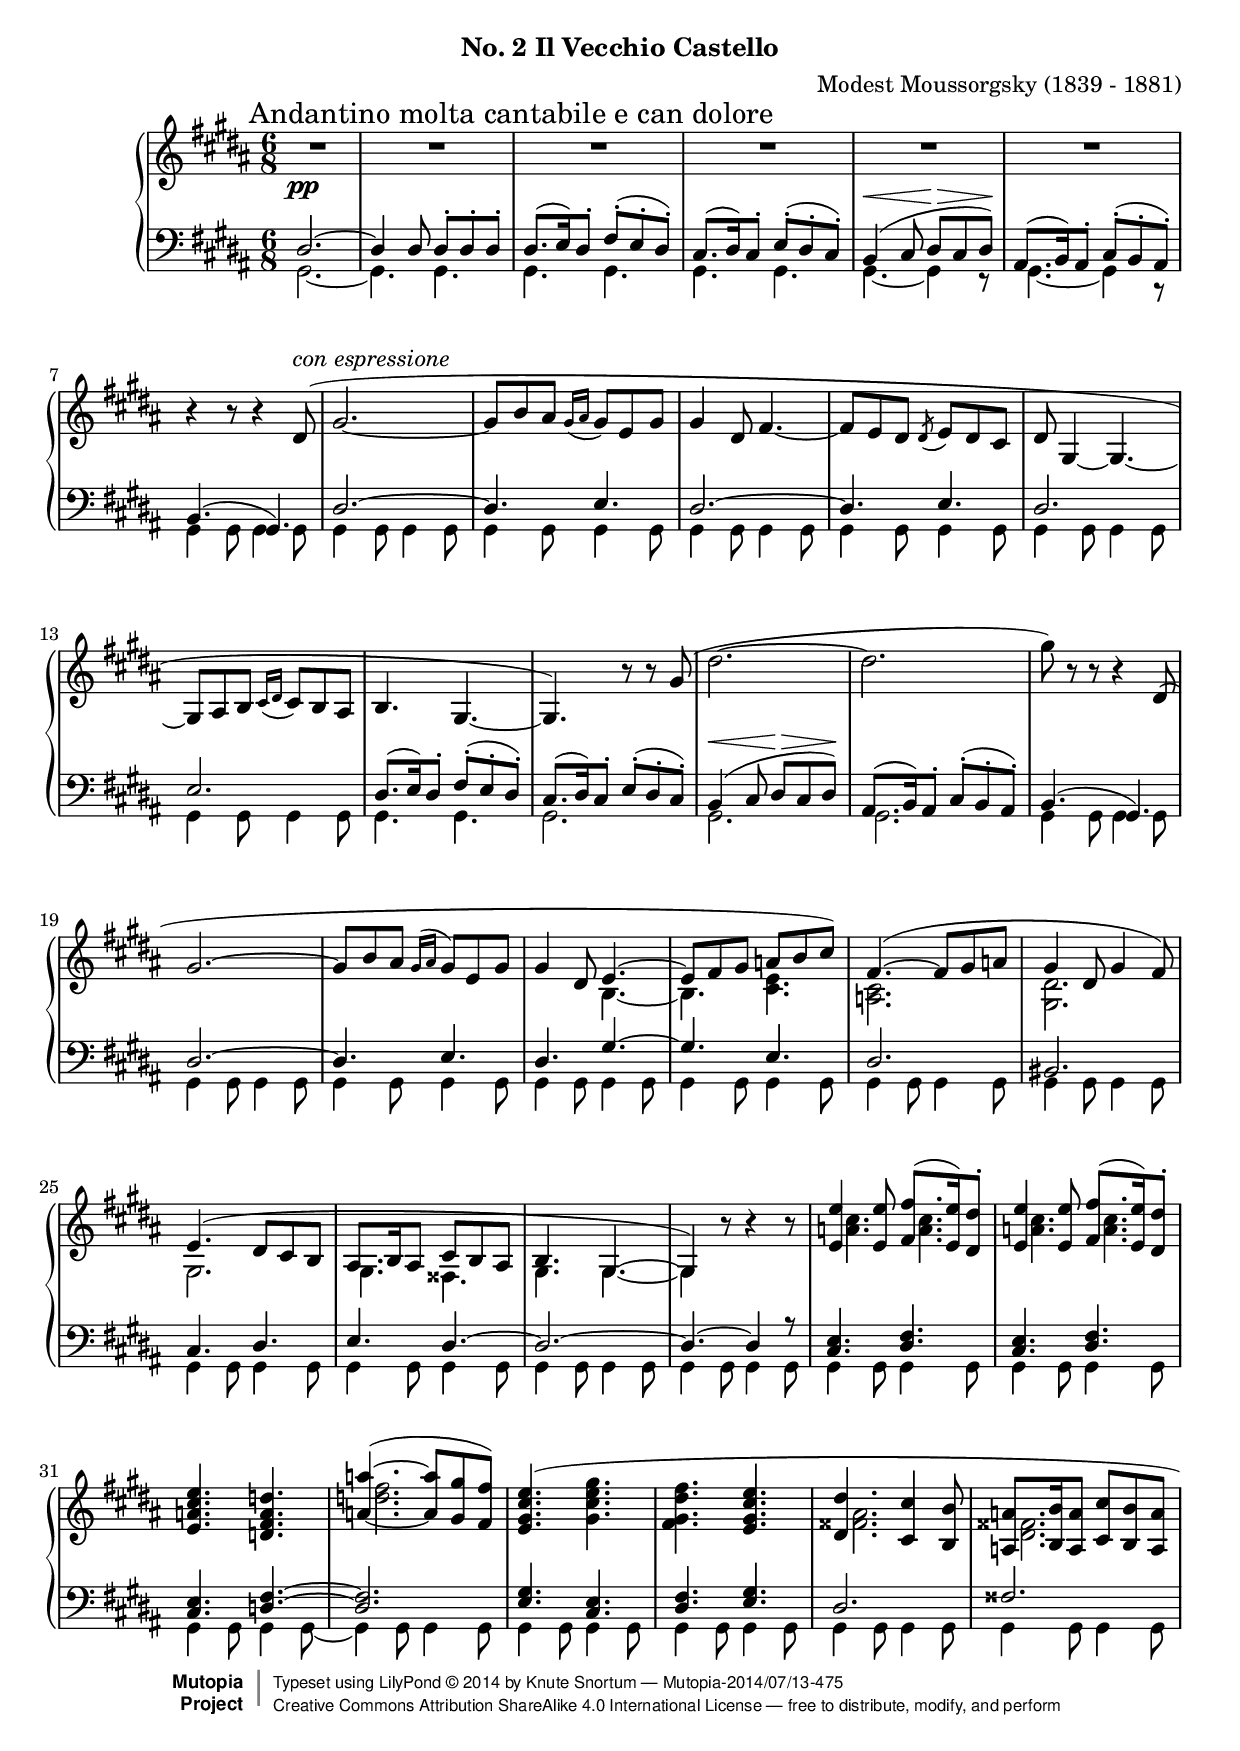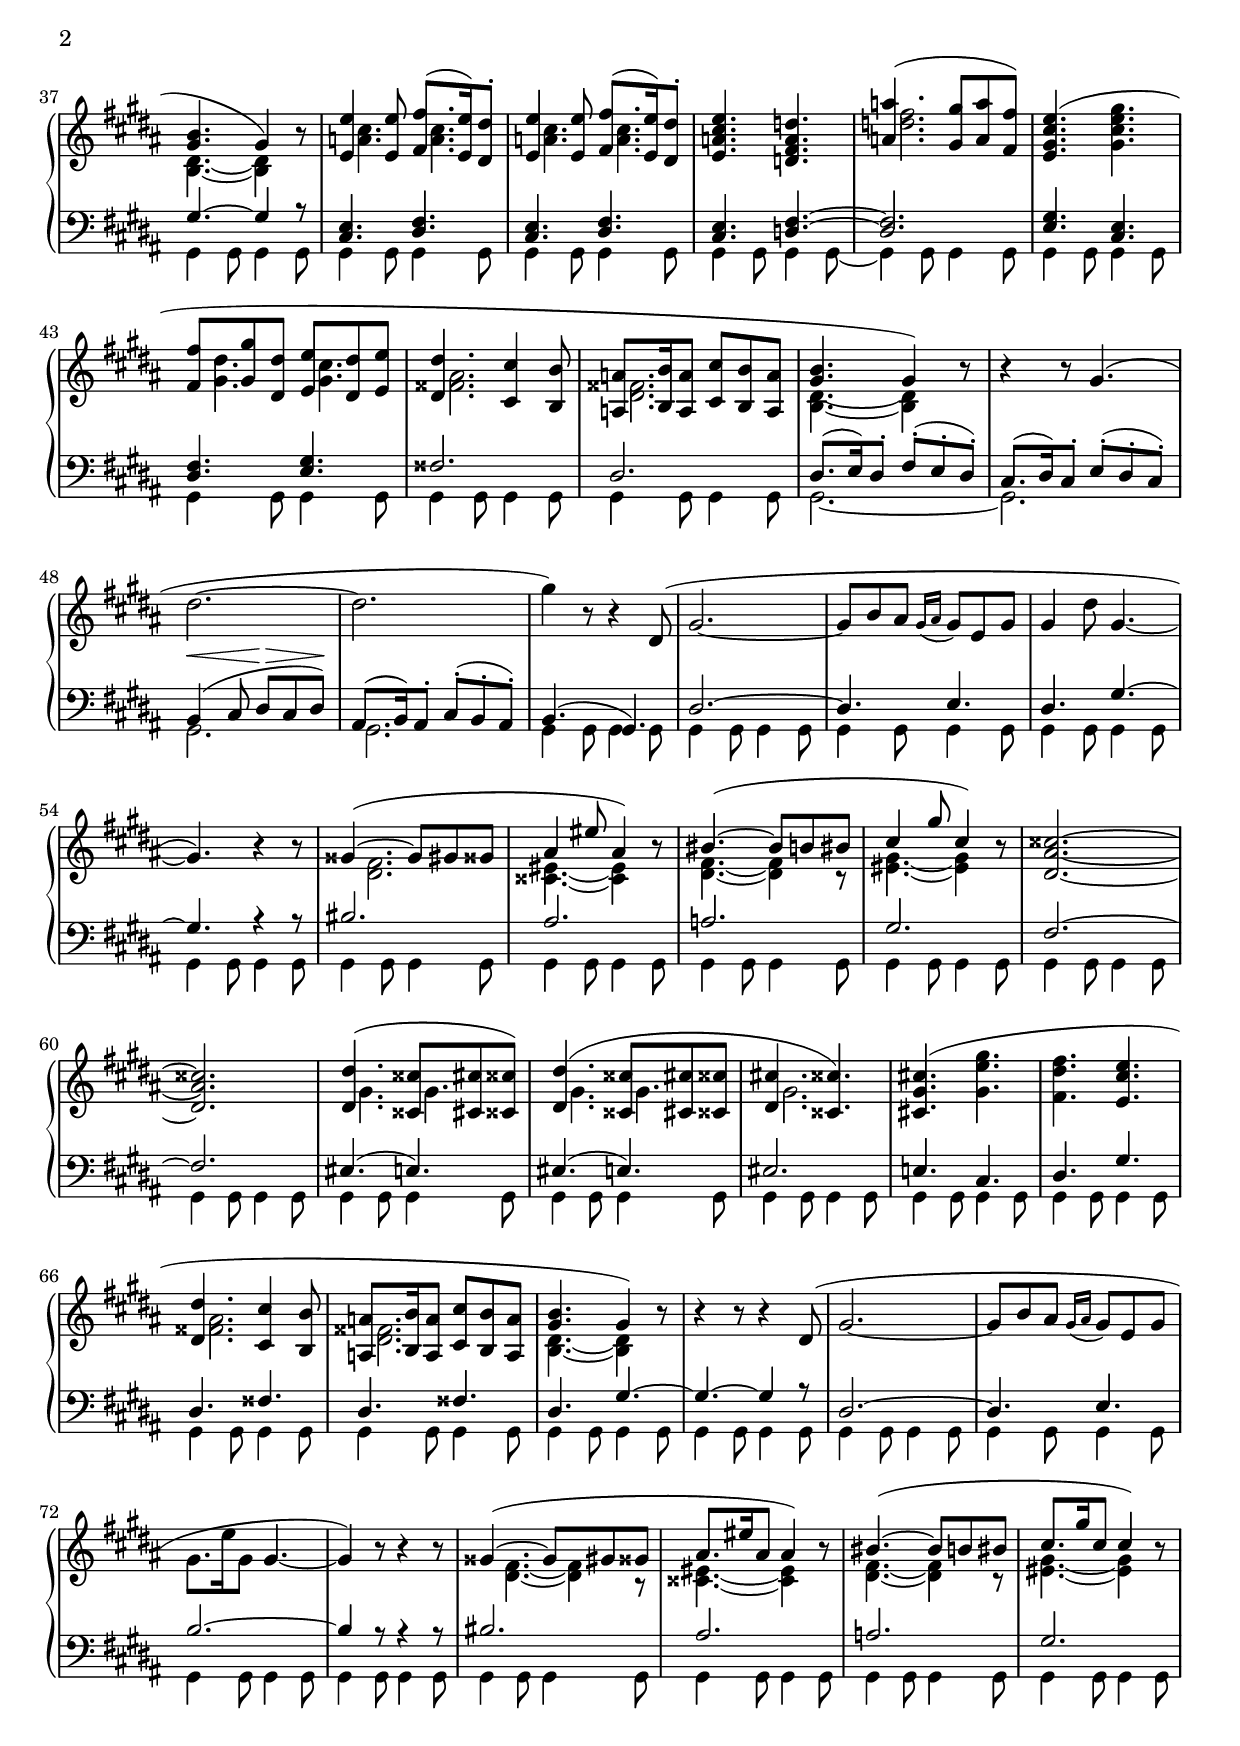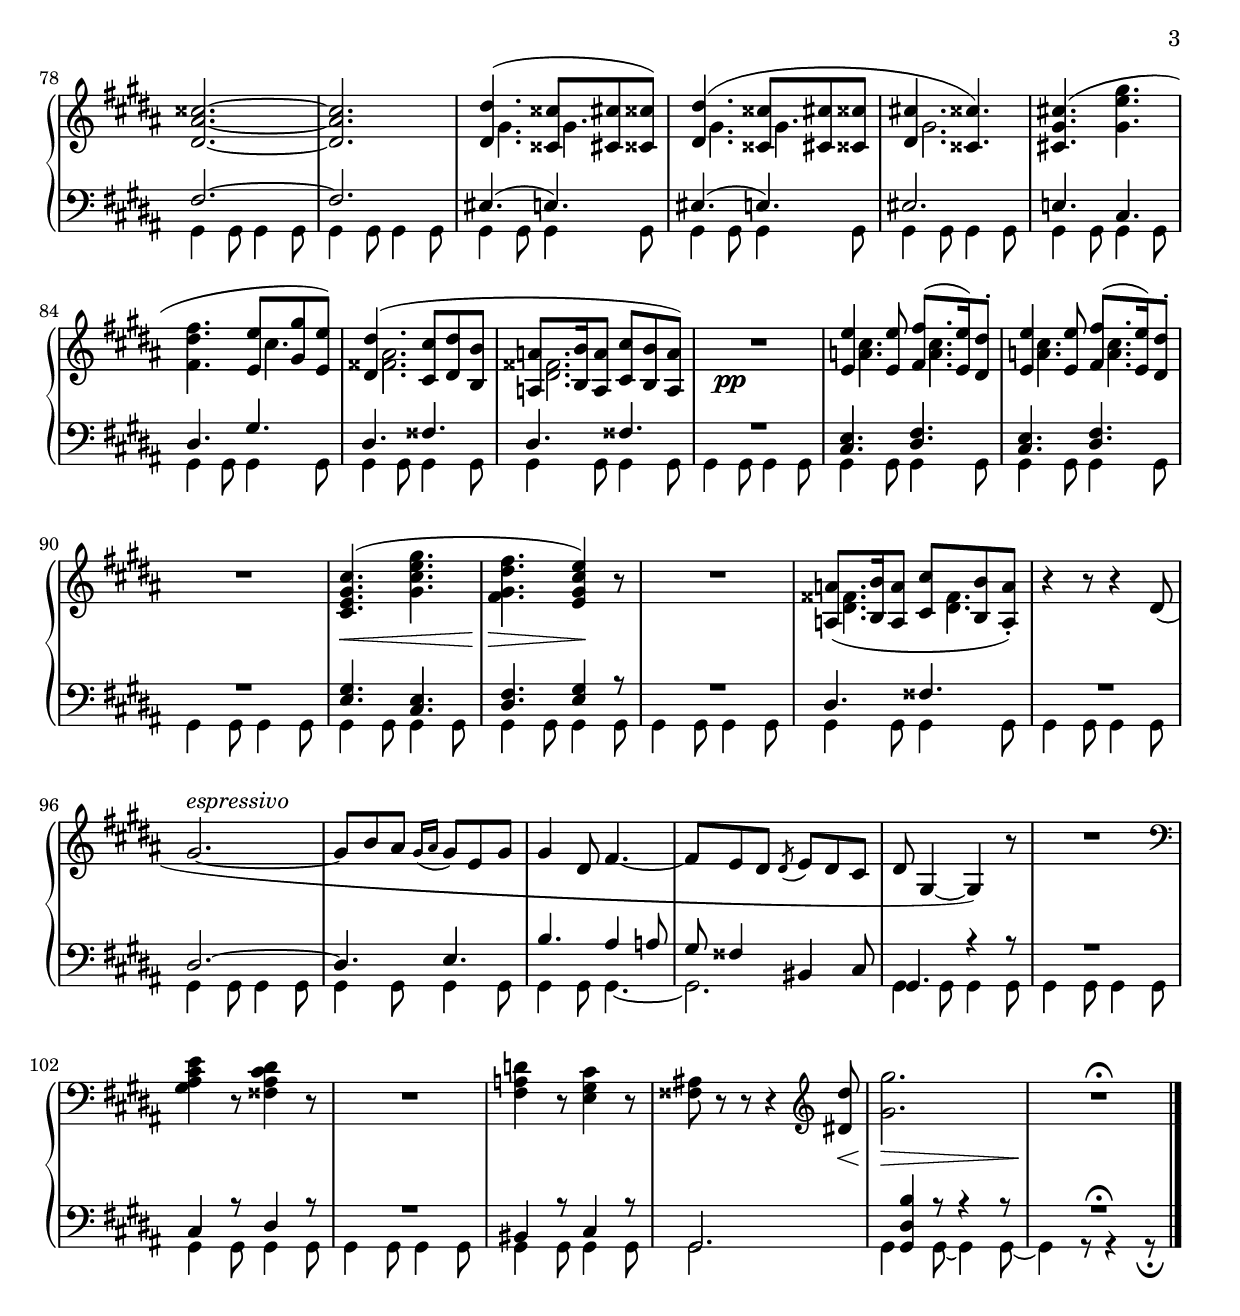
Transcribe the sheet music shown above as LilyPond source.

\version "2.18.2"
\language "english"

\header {
  %title        = "No. 2 Il Vecchio Castello"
  composer     = "Modest Moussorgsky (1839 - 1881)"
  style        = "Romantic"
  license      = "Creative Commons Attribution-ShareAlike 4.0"
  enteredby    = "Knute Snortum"
  date         = "1874"
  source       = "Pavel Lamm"

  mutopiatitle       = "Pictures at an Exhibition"
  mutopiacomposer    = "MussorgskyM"
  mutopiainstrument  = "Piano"
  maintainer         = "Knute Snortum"
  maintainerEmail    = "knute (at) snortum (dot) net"
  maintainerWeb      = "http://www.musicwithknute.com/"

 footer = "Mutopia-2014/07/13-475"
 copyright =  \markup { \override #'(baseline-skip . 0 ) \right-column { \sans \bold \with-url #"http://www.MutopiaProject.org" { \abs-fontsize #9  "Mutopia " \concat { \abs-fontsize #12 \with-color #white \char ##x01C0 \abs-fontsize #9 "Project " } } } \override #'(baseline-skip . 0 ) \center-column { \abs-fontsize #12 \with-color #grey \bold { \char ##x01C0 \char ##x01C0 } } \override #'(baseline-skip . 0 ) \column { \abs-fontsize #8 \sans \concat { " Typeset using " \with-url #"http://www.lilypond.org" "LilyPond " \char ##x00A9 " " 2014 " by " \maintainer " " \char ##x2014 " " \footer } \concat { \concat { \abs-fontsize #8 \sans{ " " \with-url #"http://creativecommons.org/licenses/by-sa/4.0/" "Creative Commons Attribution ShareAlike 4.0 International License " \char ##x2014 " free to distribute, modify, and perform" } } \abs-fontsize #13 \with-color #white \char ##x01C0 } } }
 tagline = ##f
}

andantino = {
  \once
  \override Score.RehearsalMark.self-alignment-X = #LEFT
  \mark "Andantino molta cantabile e can dolore" 
}

conEspress = \markup { \italic "con espressione" }
espress = \markup { \italic "espressivo" }

forceShiftOn = \override NoteColumn.force-hshift = #1.4
forceShiftOff = \override NoteColumn.force-hshift = #0

highVoice = \relative c' {
  \andantino
  \oneVoice
  | R2. \pp
  | R2. * 5
  | r4 r8 r4 \slurUp ds8 ^ \conEspress (
  
  \barNumberCheck #8
  
  | gs2. ~
  | gs8 b as \appoggiatura { gs16 as } gs8 e gs
  | gs4 ds8 fs4. ~
  | fs8 e ds \acciaccatura { ds8 } e ds cs
  | ds8 gs,4 ~ gs4. ~
  | gs8 as b \appoggiatura { cs16 ds } cs8 b as 
  | b4. gs4. ~ 
  | gs4. ) r8 r gs' (
  
  \barNumberCheck #16
  
  | ds'2. ~
  | ds2.
  | gs8 ) r r r4 \voiceOne ds,8 (
  | gs2. ~
  | gs8 b as \appoggiatura { gs16 as } gs8 e gs
  | gs4 ds8 e4. ~
  | e8 fs gs a b cs )
  | fs,4. ( ~ fs8 gs a
  
  \barNumberCheck #24
  
  | gs4 ds8 gs4 fs8 )
  | e4. ( ds8 cs b
  | as8. b16 as8 cs b as
  | b4. gs4. ~
  | gs4 ) \oneVoice r8 r4 r8
  \voiceOne 
  | <e' e'>4 q8 <fs fs'>8. ( <e e'>16 ) <ds ds'>8-.
  | <e e'>4 q8 <fs fs'>8. ( <e e'>16 ) <ds ds'>8-.
  | <e a cs e>4. <d fs a d>
  
  \barNumberCheck #32
  
  | <a'_~ a'^~>4. ( q8 <gs gs'>8 <fs fs'> )
  \oneVoice 
  | <e gs cs e>4. ( <gs cs e gs>
  | <fs gs ds' fs>4. <e gs cs e>
  \voiceOne
  | <ds ds'>4. <cs cs'>4 <b b'>8
  | <a a'>8. <b b'>16 <a a'>8 <cs cs'> <b b'> <a a'>
  | <gs' b>4. gs4 ) \oneVoice r8
  \voiceOne
  | <e e'>4 q8 <fs fs'>8. ( <e e'>16 ) <ds ds'>8-.
  | <e e'>4 q8 <fs fs'>8. ( <e e'>16 ) <ds ds'>8-.
  
  \barNumberCheck #40
  
  | <e a cs e>4. <d fs a d>
  | <a' a'>4. ( <gs gs'>8 <a a'> <fs fs'> )
  \oneVoice
  | <e gs cs e>4. ( <gs cs e gs>
  \voiceOne
  | <fs fs'>8 <gs gs'> <ds ds'> <e e'> <ds ds'> <e e'>
  | <ds ds'>4. <cs cs'>4 <b b'>8
  | <a a'>8. <b b'>16 <a a'>8 <cs cs'> <b b'> <a a'>
  | <gs' b>4. gs4 ) \oneVoice r8
  | r4 r8 gs4. (
  
  \barNumberCheck #48
  
  | ds'2. ~
  | ds2.
  | gs4 ) r8 r4 ds,8 (
  | gs2. ~
  | gs8 b as \appoggiatura { gs16 as } gs8 e gs
  | gs4 ds'8 gs,4. ~
  | gs4. ) r4 r8
  \voiceOne
  | gss4. ( ~ gss8 gs gss
  
  \barNumberCheck #56
  
  | as4 es'8 as,4 ) \oneVoice r8
  \voiceOne
  | bs4. ( ~ bs8 b bs
  | cs4 gs'8 cs,4 ) \oneVoice r8
  | <ds, as' css>2. ~
  | q
  \voiceOne
  | <ds ds'>4. ( <css css'>8 <cs cs'> <css css'> )
  | <ds ds'>4. ( <css css'>8 <cs cs'> <css css'> 
  | <ds cs'>4. <css css'> )
  
  \barNumberCheck #64
  
  \oneVoice
  | <cs gs' cs>4. ( <gs' e' gs>
  | <fs ds' fs>4. <e cs' e>
  \voiceOne
  | <ds ds'>4. <cs cs'>4 <b b'>8
  | <a a'>8. <b b'>16 <a a'>8 <cs cs'> <b b'> <a a'>
  | <gs' b>4. gs4 ) \oneVoice r8
  | r4 r8 r4 ds8 (
  | gs2. ~
  | gs8 b as \appoggiatura { gs16 as } gs8 e gs
  
  \barNumberCheck #72
  
  | gs8. e'16 gs,8 gs4. ~
  | gs4 ) r8 r4 r8
  \voiceOne
  | gss4. ( ~ gss8 gs gss
  | as8. es'16 as,8 as4 ) \oneVoice r8
  \voiceOne
  | bs4. ( ~ bs8 b bs
  | cs8. gs'16 cs,8 cs4 ) \oneVoice r8
  | <ds, as' css>2. ~
  | q
  
  \barNumberCheck #80
  
  \voiceOne
  | <ds ds'>4. ( <css css'>8 <cs cs'> <css css'> )
  | <ds ds'>4. ( <css css'>8 <cs cs'> <css css'> 
  | <ds cs'>4. <css css'> )
  \oneVoice
  | <cs gs' cs>4. ( <gs' e' gs>
  | <fs ds' fs>4. \voiceOne <e e'>8 <gs gs'> <e e'> )
  | <ds ds'>4. ( <cs cs'>8 <ds ds'> <b b'>
  | <a a'>8. <b b'>16 <a a'>8 <cs cs'> <b b'> <a a'> )
  \oneVoice
  | R2. %{ \pp %} _ \markup { \left-align \dynamic "pp       " } % kludge to get "pp" mark in the right place
  
  \barNumberCheck #88
  
  \voiceOne
  | <e' e'>4 q8 <fs fs'>8. ( <e e'>16 ) <ds ds'>8-.
  | <e e'>4 q8 <fs fs'>8. ( <e e'>16 ) <ds ds'>8-.
  \oneVoice
  | R2.
  | <cs e gs cs>4 . \< ( <gs' cs e gs>
  | <fs gs ds' fs>4. \> <e gs cs e>4 ) \! r8
  | R2.
  | <a, a'>8. ( <b b'>16 <a a'>8 <cs cs'> <b b'> <a a'>-. )
  | r4 r8 r4 ds8 (
  
  \barNumberCheck #96
  
  | gs2. ^ \espress ~
  | gs8 b as \appoggiatura { gs16 as } gs8 e gs
  | gs4 ds8 fs4. ~
  | fs8 e ds \acciaccatura { ds8 } e ds cs
  | ds8 gs,4 ~ gs4 ) r8
  | R2.
  \clef bass
  | <gs as cs e>4 r8 <fss as cs ds>4 r8
  | R2.
  
  \barNumberCheck #104
  
  | <fs a d>4 r8 <e gs cs>4 r8
  | <fss as>8 r8 r r4 \clef treble <ds' ds'>8 \<
  | <gs gs'>2. \>
  | R2. \! \fermataMarkup
}

upperMiddle = \relative c' {
  | s2. * 8
  | s2. * 8
  | s2. * 4
  | s4. b4. ~
  | b4. <cs e>
  | <cs a>2.
  
  \barNumberCheck #24
  
  | <ds gs,>2.
  | gs,2.
  | gs4. fss 
  | gs4. gs ~
  | gs4 s8 s4 s8
  \forceShiftOn 
  | <cs' a>4. q
  | q4. q
  | s2.
  
  \barNumberCheck #32
  
  | <d fs>2.
  | s2. * 2
  | <fss, as>2.
  | <ds fss>2.
  \forceShiftOff
  | <b ds>4. ~ q4 s8
  \forceShiftOn
  | <cs' a>4. q
  | q4. q
  
  \barNumberCheck #40
  
  | s2.
  | <d fs>2.
  | s2. 
  | <gs, ds'>4. <gs cs>
  | <fss as>2.
  | <ds fss>2.
  \forceShiftOff
  | <b ds>4. ~ q4 s8
  | s2.
  
  \barNumberCheck #48
  
  | s2. * 7
  \forceShiftOn
  | <ds fs>2.
  
  \barNumberCheck #56
  
  \forceShiftOff
  | <css es>4. ~ q4 s8
  | <ds fs>4. ~ q4 r8
  | <es gs>4. ~ q4 s8
  | s2.
  | s2.
  \forceShiftOn
  | gs4. gs
  | gs4. gs
  | gs2.
  
  \barNumberCheck #64
  
  | s2.
  | s2.
  | <fss as>2.
  | <ds fss>2.
  \forceShiftOff
  | <b ds>4. ~ q4 s8
  | s2. * 3
  
  \barNumberCheck #72
  
  | s2.
  | s2.
  \forceShiftOn
  | <ds fs>4. ~ q4 r8
  \forceShiftOff
  | <css es>4. ~ q4 s8
  | <ds fs>4. ~ q4 r8
  | <es gs>4. ~ q4 s8
  | s2. 
  | s2.
  
  \barNumberCheck #80
  
  \forceShiftOn
  | gs4. gs
  | gs4. gs
  | gs2.
  | s2.
  | s4. cs4.
  | <fss, as>2.
  | <ds fss>2.
  | s2.
  
  \barNumberCheck #88
  
  | <a' cs>4. q
  | <a cs>4. q
  | s2. * 4
  | <ds, fss>4. q
  | s2. * 13
}

lowerMiddle = \relative c {
  | ds2. ~
  | ds4 ds8 ds-. ds-. ds-.
  | ds8. ( e16 ) ds8-. fs-. ( e-. ds-. )
  | cs8. ( ds16 ) cs8-. e-. ( ds-. cs-. )
  | b4 ^\< ( cs8 ds ^\> cs ds ) \!
  | as8. ( b16 ) as8-. cs-. ( b-. as-. )
  | b4. ( gs4. )
  
  \barNumberCheck #8
  
  | ds'2. ~
  | ds4. e
  | ds2. ~
  | ds4. e
  | ds2.
  | e2.
  | ds8. ( e16 ) ds8-. fs-. ( e-. ds-. )
  | cs8. ( ds16 ) cs8-. e-. ( ds-. cs-. )
  
  \barNumberCheck #16
  
  | b4 ^\< ( cs8 ds ^\> cs ds ) \!
  | as8. ( b16 ) as8-. cs-. ( b-. as-. )
  | b4. ( gs4. )
  | ds'2. ~
  | ds4. e4.
  | ds4. gs4. ~
  | gs4. e4.
  | ds2.
  
  \barNumberCheck #24
  
  | bs2.
  | cs4. ds
  | e4. ds ~
  | ds2. ~
  | ds4. ~ ds4 r8
  | <cs e>4. <ds fs>
  | <cs e>4. <ds fs>
  | <cs e>4. <d fs> ~
  
  \barNumberCheck #32
  
  | q2.
  | <e gs>4. <cs e>
  | <ds fs>4. <e gs>
  | ds2.
  | fss2.
  | gs4. ~ gs4 r8
  | <cs, e>4. <ds fs>
  | <cs e>4. <ds fs>
  
  \barNumberCheck #40
  
  | <cs e>4. <d fs> ~  
  | q2.
  | <e gs>4. <cs e>
  | <ds fs>4. <e gs>
  | fss2.
  | ds2.
  | ds8. ( e16 ) ds8-. fs-. ( e-. ds-. )
  | cs8. ( ds16 ) cs8-. e-. ( ds-. cs-. )
  
  \barNumberCheck #48
  
  | b4 ^\< ( cs8 ds ^\> cs ds ) \!
  | as8. ( b16 ) as8-. cs-. ( b-. as-. )
  | b4. ( gs4. )
  | ds'2. ~
  | ds4. e
  | ds4. gs ~
  | gs4. r4 r8
  | bs2.
  
  \barNumberCheck #56
  
  | as2.
  | a2.
  | gs2.
  | fs2. ~
  | fs2.
  | es4. ( e )
  | es4. ( e )
  | es2.
  
  \barNumberCheck #64
  
  | e4. cs
  | ds4. gs
  | ds4. fss
  | ds4. fss
  | ds4. gs ~
  | gs4. ~ gs4 r8
  | ds2. ~
  | ds4. e
  
  \barNumberCheck #72
  
  | b'2. ~
  | b4 r8 r4 r8
  | bs2.
  | as2.
  | a2.
  | gs2.
  | fs2. ~
  | fs2.
  
  \barNumberCheck #80
  
  | es4. ( e )
  | es4. ( e )
  | es2.
  | e4. cs
  | ds4. gs
  | ds4. fss
  | ds4. fss
  | R2.
  
  \barNumberCheck #88
  
  | <cs e>4. <ds fs>
  | <cs e>4. <ds fs>
  | R2.
  | <e gs>4. <cs e>
  | <ds fs>4. <e gs>4 r8
  | R2.
  | ds4. fss
  | R2.
  
  \barNumberCheck #96
  
  | ds2. ~
  | ds4. e
  | b'4. as4 a8
  | gs8 fss4 bs,4 cs8
  | gs4. r4 r8
  | R2.
  | cs4 r8 ds4 r8
  | R2.
  
  \barNumberCheck #104
  
  | bs4 r8 cs4 r8
  | gs2.
  \forceShiftOn
  | <gs ds' b'>4 r8 r4 r8
  | R2. \fermataMarkup
}

lowVoice = \relative c {
  | gs2. ~
  | gs4. gs
  | gs4. gs 
  | gs4. gs
  | gs4. ~ gs4 r8
  | gs4. ~ gs4 r8
  | gs4 gs8 gs4 gs8 
  
  \barNumberCheck #8
  
  | \repeat unfold 6 { gs4 gs8 gs4 gs8 } 
  | gs4. gs4.
  | gs2. 
  
  \barNumberCheck #16
  
  | gs2.
  | gs2.
  | \repeat unfold 6 { gs4 gs8 gs4 gs8 }
  
  \barNumberCheck #24
  
  | \repeat unfold 7 { gs4 gs8 gs4 gs8 }
  | gs4 gs8 gs4 gs8 ~
  
  \barNumberCheck #32
  
  | \repeat unfold 8 { gs4 gs8 gs4 gs8 }
  
  \barNumberCheck #40
  
  | gs4 gs8 gs4 gs8 ~
  | \repeat unfold 5 { gs4 gs8 gs4 gs8 }
  | gs2. ~
  | gs2.
  
  \barNumberCheck #48
  
  | gs2.
  | gs2.
  | \repeat unfold 6 { gs4 gs8 gs4 gs8 }
  
  \barNumberCheck #56
  
  | \repeat unfold 40 { gs4 gs8 gs4 gs8 }
  
  \barNumberCheck #96
  
  | gs4 gs8 gs4 gs8
  | gs4 gs8 gs4 gs8
  | gs4 gs8 gs4. ~
  | gs2.
  | \repeat unfold 4 { gs4 gs8 gs4 gs8 }
  
  \barNumberCheck #104
  
  | gs4 gs8 gs4 gs8
  | gs2.
  | gs4 gs8 ~ gs4 gs8 ~
  | gs4 r8 r4 r8 \fermata
  \bar "|."
}

global = {
  \key gs \minor
  \time 6/8
  \accidentalStyle piano
}

upper = {
  \clef treble
  \global
  <<
    \new Voice { \voiceOne \highVoice }
    \new Voice { \voiceTwo \upperMiddle }
  >>
}

lower = {
  \clef bass
  \global
  <<
    \new Voice { \voiceThree \lowerMiddle }
    \new Voice { \voiceFour \lowVoice }
  >>
}

\bookpart {
  \header {
    subtitle = "No. 2 Il Vecchio Castello"
  }
  \score {
    \new PianoStaff <<
      \new Staff = "up" \upper
      \new Staff = "down" \lower
    >>
    \layout {
    }
    \midi {
      \tempo 4. = 60
    }
  }
}